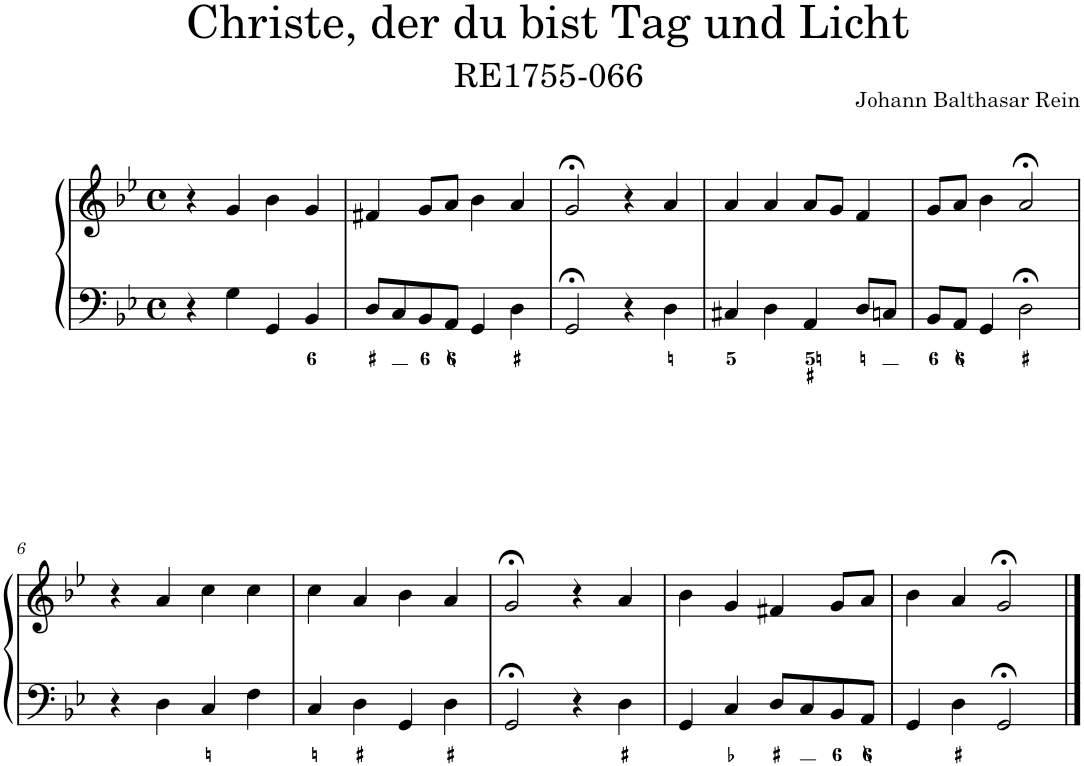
**kern	**kern
*part1	*part1
*staff2	*staff1
*I"Piano	*
*I'Pno.	*
*clefF4	*clefG2
*k[b-e-]	*k[b-e-]
*M4/4	*M4/4
*met(c)	*met(c)
=1	=1
4r	4r
4G\	4g/
4GG/	4b-\
4BB-/	4g/
=2	=2
8D/L	4f#X/
8C/	.
8BB-/	8g/L
8AA/J	8a/J
4GG/	4b-\
4D\	4a/
=3	=3
2GG;</	2g;</
4r	4r
4D\	4a/
=4	=4
4C#X/	4a/
4D\	4a/
4AA/	8a/L
.	8g/J
8D/L	4f/
8Cn/J	.
=5	=5
8BB-/L	8g/L
8AA/J	8a/J
4GG/	4b-\
2D;<\	2a;</
!!LO:LB:g=z
=6	=6
4r	4r
4D\	4a/
4C/	4cc\
4F\	4cc\
=7	=7
4C/	4cc\
4D\	4a/
4GG/	4b-\
4D\	4a/
=8	=8
2GG;</	2g;</
4r	4r
4D\	4a/
=9	=9
4GG/	4b-\
4C/	4g/
8D/L	4f#X/
8C/	.
8BB-/	8g/L
8AA/J	8a/J
=10	=10
4GG/	4b-\
4D\	4a/
2GG;</	2g;</
==	==
*-	*-
